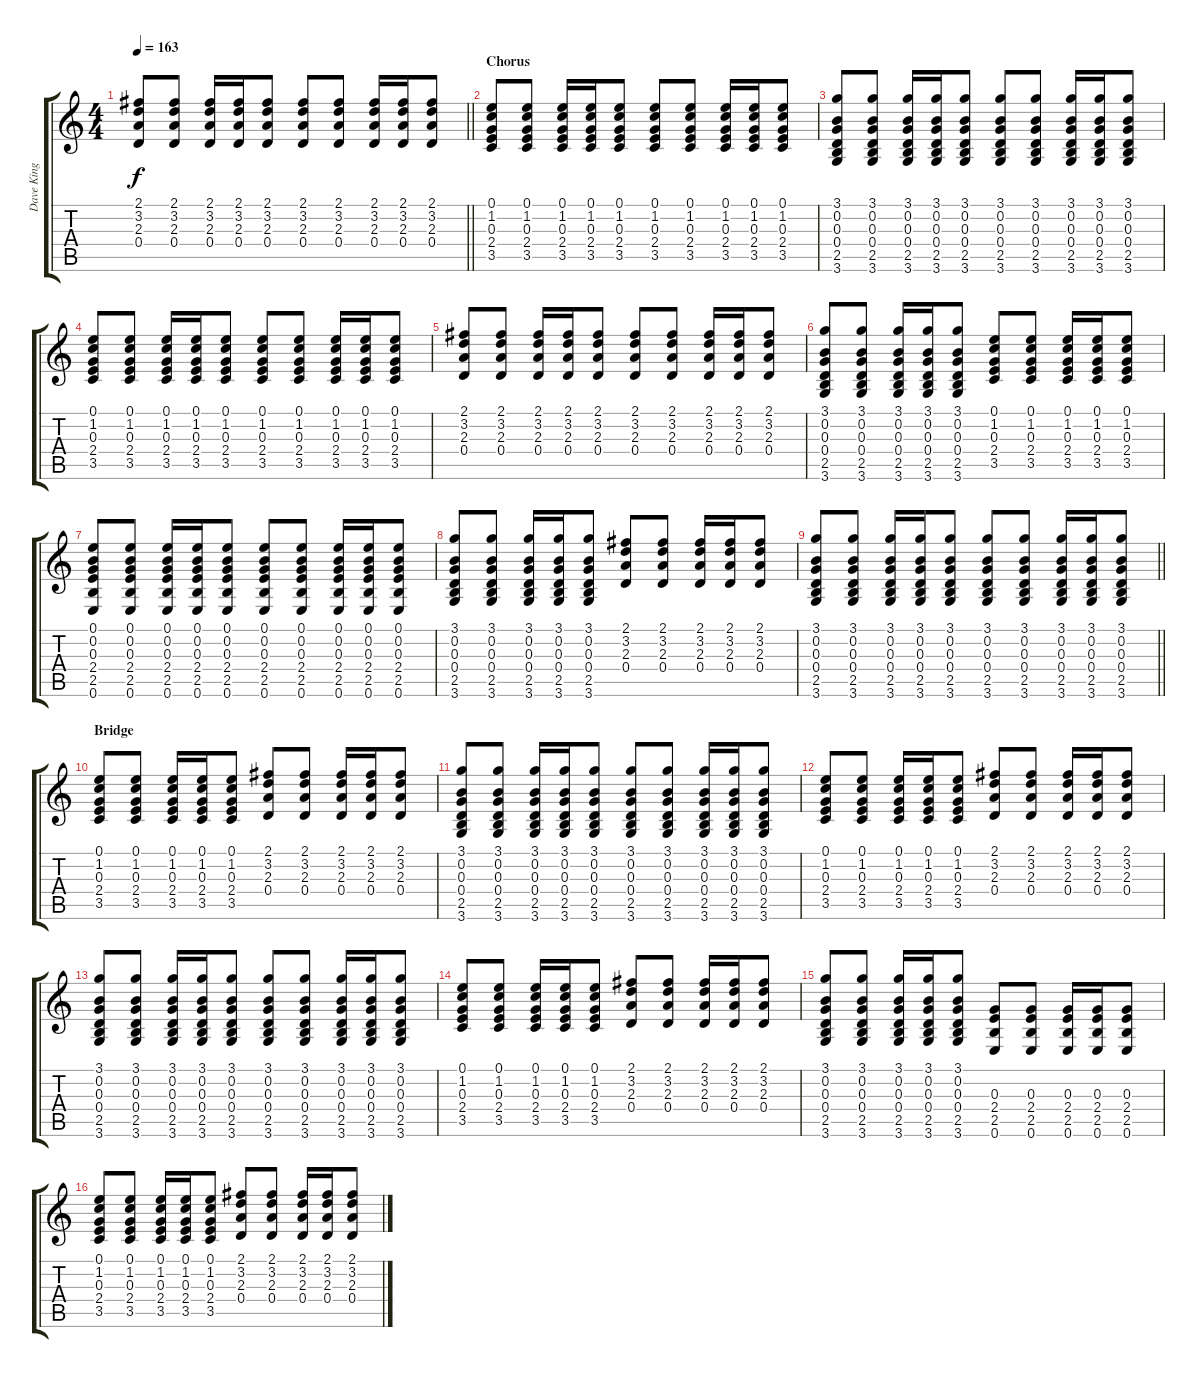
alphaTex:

\track ("Dave King" "Dave King") {instrument acousticguitarsteel}
\staff {score tabs}
\tuning (E4 B3 G3 D3 A2 E2) {hide}
\ts (4 4)
\tempo 163
\clef g2
\barLineRight lightlight
\ks c
(2.1 3.2 2.3 0.4).8{dy f} (2.1 3.2 2.3 0.4).8 (2.1 3.2 2.3 0.4).16 (2.1 3.2 2.3 0.4).16 (2.1 3.2 2.3 0.4).8 (2.1 3.2 2.3 0.4).8 (2.1 3.2 2.3 0.4).8 (2.1 3.2 2.3 0.4).16 (2.1 3.2 2.3 0.4).16 (2.1 3.2 2.3 0.4).8 |
\section ("" "Chorus")
(0.1 1.2 0.3 2.4 3.5).8 (0.1 1.2 0.3 2.4 3.5).8 (0.1 1.2 0.3 2.4 3.5).16 (0.1 1.2 0.3 2.4 3.5).16 (0.1 1.2 0.3 2.4 3.5).8 (0.1 1.2 0.3 2.4 3.5).8 (0.1 1.2 0.3 2.4 3.5).8 (0.1 1.2 0.3 2.4 3.5).16 (0.1 1.2 0.3 2.4 3.5).16 (0.1 1.2 0.3 2.4 3.5).8 |
(3.1 0.2 0.3 0.4 2.5 3.6).8 (3.1 0.2 0.3 0.4 2.5 3.6).8 (3.1 0.2 0.3 0.4 2.5 3.6).16 (3.1 0.2 0.3 0.4 2.5 3.6).16 (3.1 0.2 0.3 0.4 2.5 3.6).8 (3.1 0.2 0.3 0.4 2.5 3.6).8 (3.1 0.2 0.3 0.4 2.5 3.6).8 (3.1 0.2 0.3 0.4 2.5 3.6).16 (3.1 0.2 0.3 0.4 2.5 3.6).16 (3.1 0.2 0.3 0.4 2.5 3.6).8 |
(0.1 1.2 0.3 2.4 3.5).8 (0.1 1.2 0.3 2.4 3.5).8 (0.1 1.2 0.3 2.4 3.5).16 (0.1 1.2 0.3 2.4 3.5).16 (0.1 1.2 0.3 2.4 3.5).8 (0.1 1.2 0.3 2.4 3.5).8 (0.1 1.2 0.3 2.4 3.5).8 (0.1 1.2 0.3 2.4 3.5).16 (0.1 1.2 0.3 2.4 3.5).16 (0.1 1.2 0.3 2.4 3.5).8 |
(2.1 3.2 2.3 0.4).8 (2.1 3.2 2.3 0.4).8 (2.1 3.2 2.3 0.4).16 (2.1 3.2 2.3 0.4).16 (2.1 3.2 2.3 0.4).8 (2.1 3.2 2.3 0.4).8 (2.1 3.2 2.3 0.4).8 (2.1 3.2 2.3 0.4).16 (2.1 3.2 2.3 0.4).16 (2.1 3.2 2.3 0.4).8 |
(3.1 0.2 0.3 0.4 2.5 3.6).8 (3.1 0.2 0.3 0.4 2.5 3.6).8 (3.1 0.2 0.3 0.4 2.5 3.6).16 (3.1 0.2 0.3 0.4 2.5 3.6).16 (3.1 0.2 0.3 0.4 2.5 3.6).8 (0.1 1.2 0.3 2.4 3.5).8 (0.1 1.2 0.3 2.4 3.5).8 (0.1 1.2 0.3 2.4 3.5).16 (0.1 1.2 0.3 2.4 3.5).16 (0.1 1.2 0.3 2.4 3.5).8 |
(0.1 0.2 0.3 2.4 2.5 0.6).8 (0.1 0.2 0.3 2.4 2.5 0.6).8 (0.1 0.2 0.3 2.4 2.5 0.6).16 (0.1 0.2 0.3 2.4 2.5 0.6).16 (0.1 0.2 0.3 2.4 2.5 0.6).8 (0.1 0.2 0.3 2.4 2.5 0.6).8 (0.1 0.2 0.3 2.4 2.5 0.6).8 (0.1 0.2 0.3 2.4 2.5 0.6).16 (0.1 0.2 0.3 2.4 2.5 0.6).16 (0.1 0.2 0.3 2.4 2.5 0.6).8 |
(3.1 0.2 0.3 0.4 2.5 3.6).8 (3.1 0.2 0.3 0.4 2.5 3.6).8 (3.1 0.2 0.3 0.4 2.5 3.6).16 (3.1 0.2 0.3 0.4 2.5 3.6).16 (3.1 0.2 0.3 0.4 2.5 3.6).8 (2.1 3.2 2.3 0.4).8 (2.1 3.2 2.3 0.4).8 (2.1 3.2 2.3 0.4).16 (2.1 3.2 2.3 0.4).16 (2.1 3.2 2.3 0.4).8 |
\barLineRight lightlight
(3.1 0.2 0.3 0.4 2.5 3.6).8 (3.1 0.2 0.3 0.4 2.5 3.6).8 (3.1 0.2 0.3 0.4 2.5 3.6).16 (3.1 0.2 0.3 0.4 2.5 3.6).16 (3.1 0.2 0.3 0.4 2.5 3.6).8 (3.1 0.2 0.3 0.4 2.5 3.6).8 (3.1 0.2 0.3 0.4 2.5 3.6).8 (3.1 0.2 0.3 0.4 2.5 3.6).16 (3.1 0.2 0.3 0.4 2.5 3.6).16 (3.1 0.2 0.3 0.4 2.5 3.6).8 |
\section ("" "Bridge")
(0.1 1.2 0.3 2.4 3.5).8 (0.1 1.2 0.3 2.4 3.5).8 (0.1 1.2 0.3 2.4 3.5).16 (0.1 1.2 0.3 2.4 3.5).16 (0.1 1.2 0.3 2.4 3.5).8 (2.1 3.2 2.3 0.4).8 (2.1 3.2 2.3 0.4).8 (2.1 3.2 2.3 0.4).16 (2.1 3.2 2.3 0.4).16 (2.1 3.2 2.3 0.4).8 |
(3.1 0.2 0.3 0.4 2.5 3.6).8 (3.1 0.2 0.3 0.4 2.5 3.6).8 (3.1 0.2 0.3 0.4 2.5 3.6).16 (3.1 0.2 0.3 0.4 2.5 3.6).16 (3.1 0.2 0.3 0.4 2.5 3.6).8 (3.1 0.2 0.3 0.4 2.5 3.6).8 (3.1 0.2 0.3 0.4 2.5 3.6).8 (3.1 0.2 0.3 0.4 2.5 3.6).16 (3.1 0.2 0.3 0.4 2.5 3.6).16 (3.1 0.2 0.3 0.4 2.5 3.6).8 |
(0.1 1.2 0.3 2.4 3.5).8 (0.1 1.2 0.3 2.4 3.5).8 (0.1 1.2 0.3 2.4 3.5).16 (0.1 1.2 0.3 2.4 3.5).16 (0.1 1.2 0.3 2.4 3.5).8 (2.1 3.2 2.3 0.4).8 (2.1 3.2 2.3 0.4).8 (2.1 3.2 2.3 0.4).16 (2.1 3.2 2.3 0.4).16 (2.1 3.2 2.3 0.4).8 |
(3.1 0.2 0.3 0.4 2.5 3.6).8 (3.1 0.2 0.3 0.4 2.5 3.6).8 (3.1 0.2 0.3 0.4 2.5 3.6).16 (3.1 0.2 0.3 0.4 2.5 3.6).16 (3.1 0.2 0.3 0.4 2.5 3.6).8 (3.1 0.2 0.3 0.4 2.5 3.6).8 (3.1 0.2 0.3 0.4 2.5 3.6).8 (3.1 0.2 0.3 0.4 2.5 3.6).16 (3.1 0.2 0.3 0.4 2.5 3.6).16 (3.1 0.2 0.3 0.4 2.5 3.6).8 |
(0.1 1.2 0.3 2.4 3.5).8 (0.1 1.2 0.3 2.4 3.5).8 (0.1 1.2 0.3 2.4 3.5).16 (0.1 1.2 0.3 2.4 3.5).16 (0.1 1.2 0.3 2.4 3.5).8 (2.1 3.2 2.3 0.4).8 (2.1 3.2 2.3 0.4).8 (2.1 3.2 2.3 0.4).16 (2.1 3.2 2.3 0.4).16 (2.1 3.2 2.3 0.4).8 |
(3.1 0.2 0.3 0.4 2.5 3.6).8 (3.1 0.2 0.3 0.4 2.5 3.6).8 (3.1 0.2 0.3 0.4 2.5 3.6).16 (3.1 0.2 0.3 0.4 2.5 3.6).16 (3.1 0.2 0.3 0.4 2.5 3.6).8 (0.3 2.4 2.5 0.6).8 (0.3 2.4 2.5 0.6).8 (0.3 2.4 2.5 0.6).16 (0.3 2.4 2.5 0.6).16 (0.3 2.4 2.5 0.6).8 |
(0.1 1.2 0.3 2.4 3.5).8 (0.1 1.2 0.3 2.4 3.5).8 (0.1 1.2 0.3 2.4 3.5).16 (0.1 1.2 0.3 2.4 3.5).16 (0.1 1.2 0.3 2.4 3.5).8 (2.1 3.2 2.3 0.4).8 (2.1 3.2 2.3 0.4).8 (2.1 3.2 2.3 0.4).16 (2.1 3.2 2.3 0.4).16 (2.1 3.2 2.3 0.4).8
